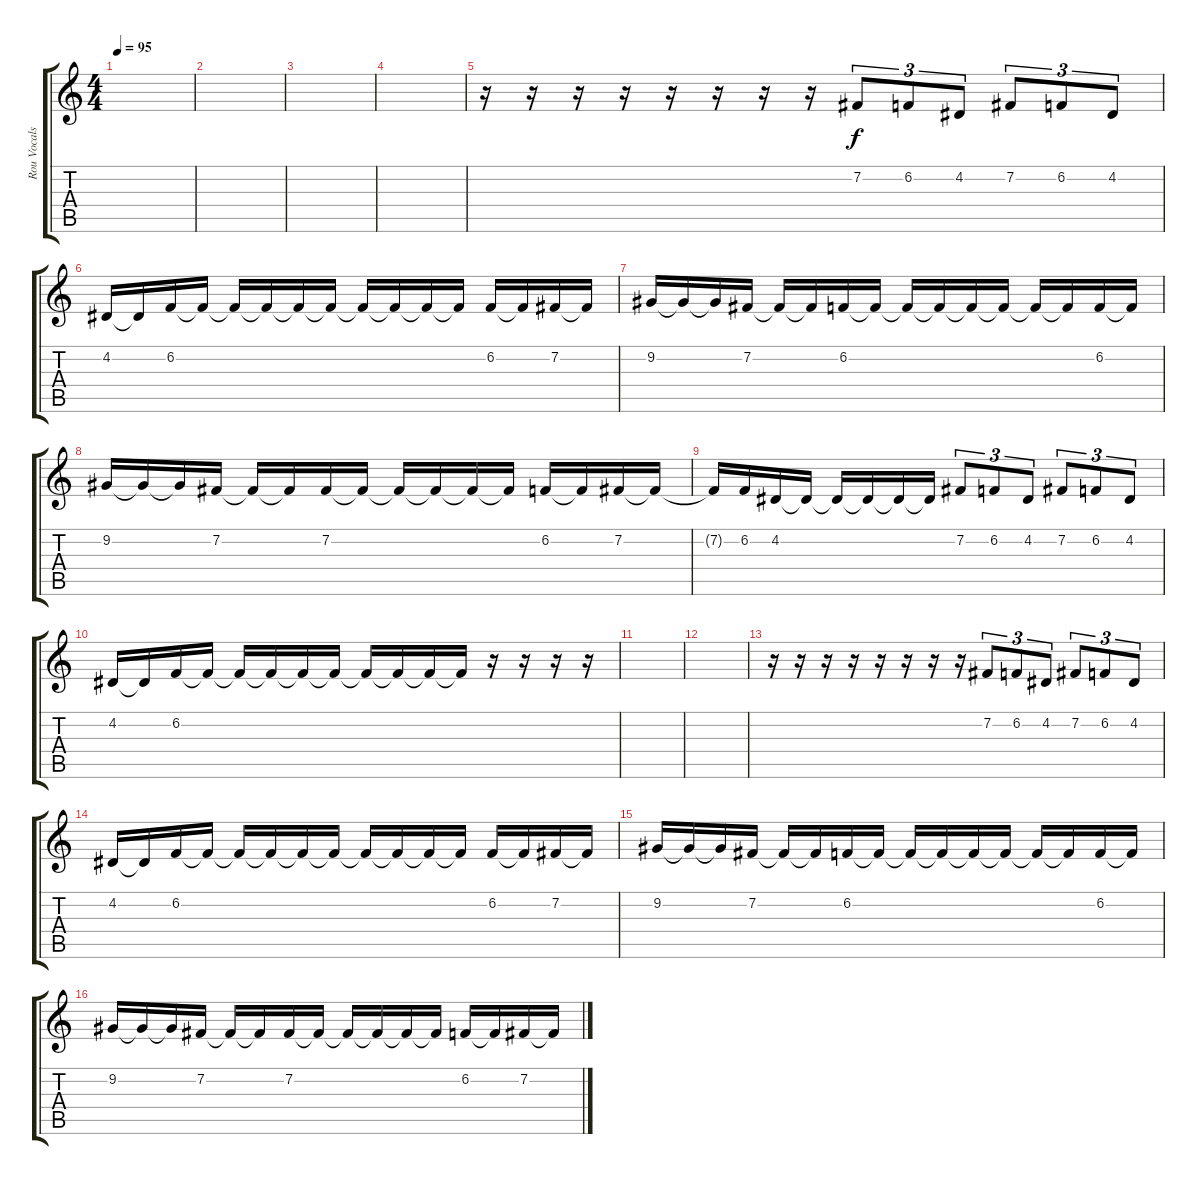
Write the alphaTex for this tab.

\track ("Rou Vocals" "Rou Vocals") {instrument stringensemble1}
\staff {score tabs}
\tuning (E4 B3 G3 D3 A2 E2) {hide}
\ts (4 4)
\tempo 95
\clef g2
\ks c
|
|
|
|
r.16 r.16 r.16 r.16 r.16 r.16 r.16 r.16 7.2.8{tu (3 2)} 6.2.8{tu (3 2)} 4.2.8{tu (3 2)} 7.2.8{tu (3 2)} 6.2.8{tu (3 2)} 4.2.8{tu (3 2)} |
4.2.16 4.2{t}.16 6.2.16 6.2{t}.16 6.2{t}.16 6.2{t}.16 6.2{t}.16 6.2{t}.16 6.2{t}.16 6.2{t}.16 6.2{t}.16 6.2{t}.16 6.2.16 6.2{t}.16 7.2.16 7.2{t}.16 |
9.2.16 9.2{t}.16 9.2{t}.16 7.2.16 7.2{t}.16 7.2{t}.16 6.2.16 6.2{t}.16 6.2{t}.16 6.2{t}.16 6.2{t}.16 6.2{t}.16 6.2{t}.16 6.2{t}.16 6.2.16 6.2{t}.16 |
9.2.16 9.2{t}.16 9.2{t}.16 7.2.16 7.2{t}.16 7.2{t}.16 7.2.16 7.2{t}.16 7.2{t}.16 7.2{t}.16 7.2{t}.16 7.2{t}.16 6.2.16 6.2{t}.16 7.2.16 7.2{t}.16 |
7.2{t}.16 6.2.16 4.2.16 4.2{t}.16 4.2{t}.16 4.2{t}.16 4.2{t}.16 4.2{t}.16 7.2.8{tu (3 2)} 6.2.8{tu (3 2)} 4.2.8{tu (3 2)} 7.2.8{tu (3 2)} 6.2.8{tu (3 2)} 4.2.8{tu (3 2)} |
4.2.16 4.2{t}.16 6.2.16 6.2{t}.16 6.2{t}.16 6.2{t}.16 6.2{t}.16 6.2{t}.16 6.2{t}.16 6.2{t}.16 6.2{t}.16 6.2{t}.16 r.16 r.16 r.16 r.16 |
|
|
r.16 r.16 r.16 r.16 r.16 r.16 r.16 r.16 7.2.8{tu (3 2)} 6.2.8{tu (3 2)} 4.2.8{tu (3 2)} 7.2.8{tu (3 2)} 6.2.8{tu (3 2)} 4.2.8{tu (3 2)} |
4.2.16 4.2{t}.16 6.2.16 6.2{t}.16 6.2{t}.16 6.2{t}.16 6.2{t}.16 6.2{t}.16 6.2{t}.16 6.2{t}.16 6.2{t}.16 6.2{t}.16 6.2.16 6.2{t}.16 7.2.16 7.2{t}.16 |
9.2.16 9.2{t}.16 9.2{t}.16 7.2.16 7.2{t}.16 7.2{t}.16 6.2.16 6.2{t}.16 6.2{t}.16 6.2{t}.16 6.2{t}.16 6.2{t}.16 6.2{t}.16 6.2{t}.16 6.2.16 6.2{t}.16 |
9.2.16 9.2{t}.16 9.2{t}.16 7.2.16 7.2{t}.16 7.2{t}.16 7.2.16 7.2{t}.16 7.2{t}.16 7.2{t}.16 7.2{t}.16 7.2{t}.16 6.2.16 6.2{t}.16 7.2.16 7.2{t}.16
